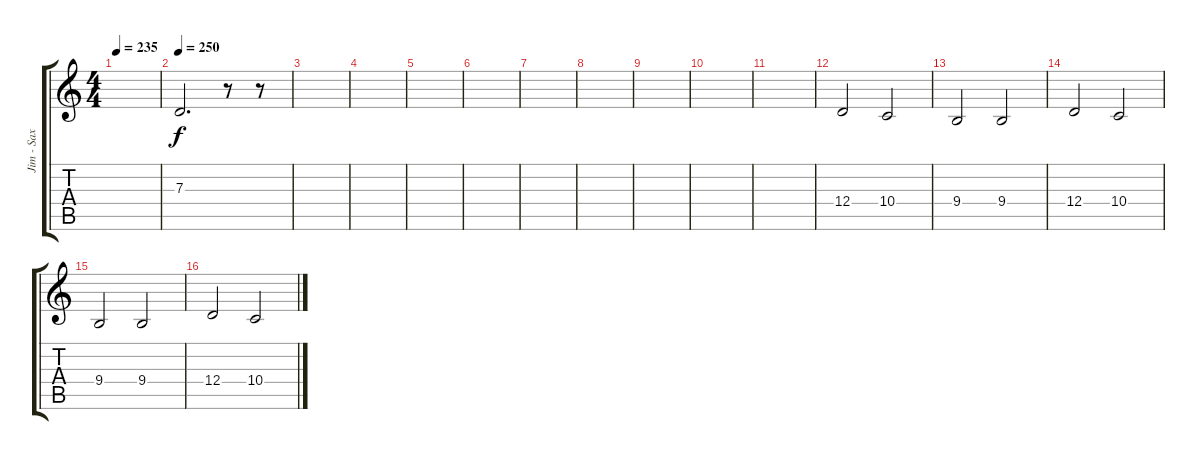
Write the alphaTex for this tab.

\track ("Jim - Sax" "Jim - Sax") {instrument tenorsax}
\staff {score tabs}
\tuning (E4 B3 G3 D3 A2 E2) {hide}
\ts (4 4)
\tempo 235
\clef g2
\ks c
|
\tempo 250
7.3.2{d} r.8 r.8 |
|
|
|
|
|
|
|
|
|
12.4.2 10.4.2 |
9.4.2 9.4.2 |
12.4.2 10.4.2 |
9.4.2 9.4.2 |
12.4.2 10.4.2
